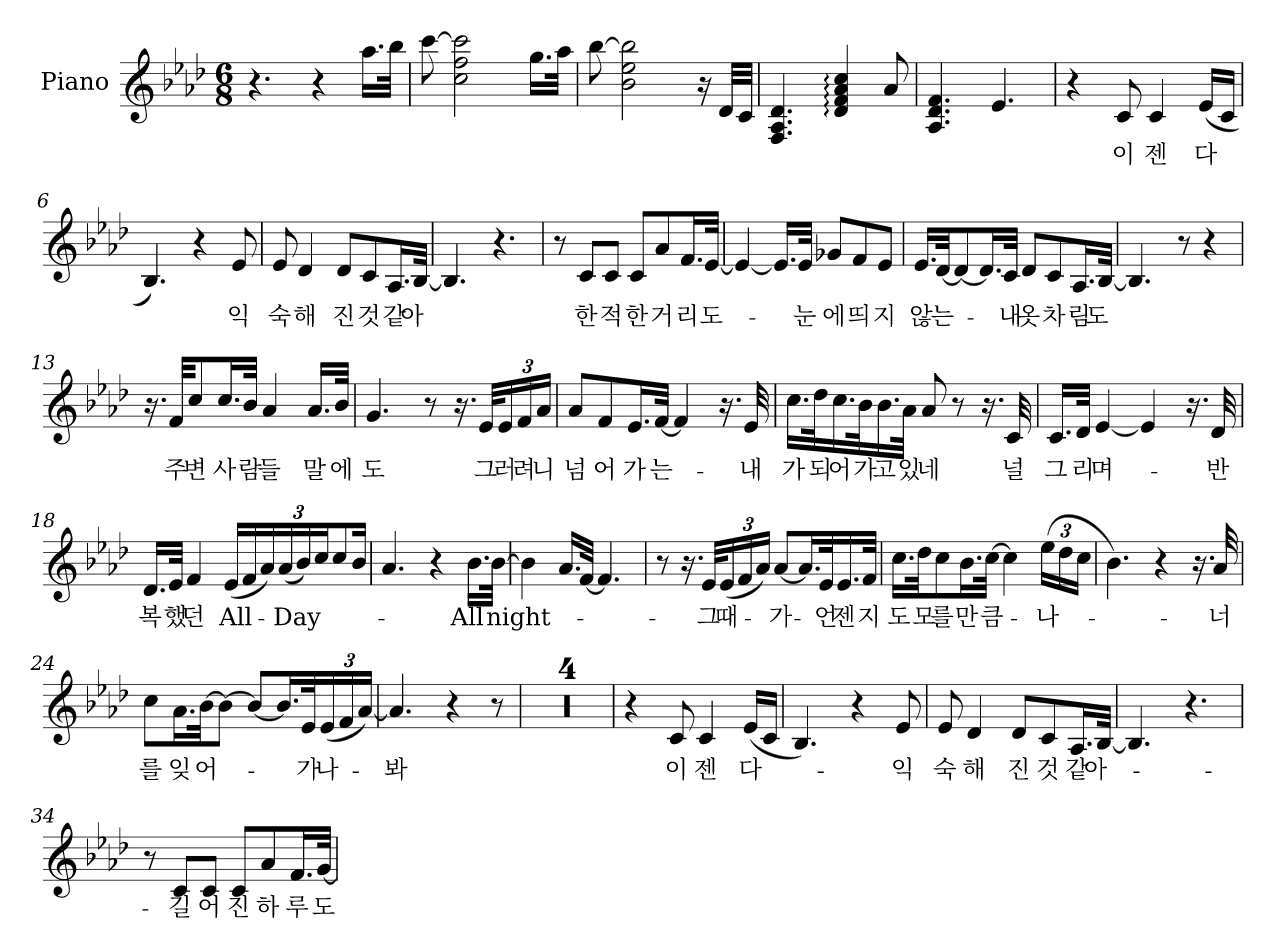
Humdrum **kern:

**kern	**text
*part1	*part1
*staff1	*staff1
*I"Piano	*
*I'Pno.	*
*clefG2	*
*k[b-e-a-d-]	*
*M6/8	*
=	=
4.r	.
4r	.
16.aa-\LL	.
32bb-\JJk	.
=1	=1
[8ccc\	.
2cc\ 2ff\ 2ccc\]	.
16.gg\LL	.
32aa-\JJk	.
=2	=2
[8bb-\	.
2b-\ 2ee-\ 2bb-\]	.
16r	.
32d-/LLL	.
32c/JJJ	.
=3	=3
4.F/ 4.A-/ 4.d-/	.
4d-/: 4f/: 4a-/: 4cc/:	.
8a-/	.
=4	=4
4.A-/ 4.d-/ 4.f/	.
4.e-/	.
!!LO:LB:g=z
=5	=5
4r	.
!	!LO:LY:b
8c/	이
!	!LO:LY:b
4c/	젠
!	!LO:LY:b
(16e-/LL	다
16c/JJ	.
=6	=6
4.B-/)	.
4r	.
!	!LO:LY:b
8e-/	익
=7	=7
!	!LO:LY:b
8e-/	숙
!	!LO:LY:b
4d-/	해
!	!LO:LY:b
8d-/L	진
!	!LO:LY:b
8c/	것
!	!LO:LY:b
16.A-/L	같
!	!LO:LY:b
[32B-/JJk	아
=8	=8
4.B-/]	.
4.r	.
!!LO:LB:g=z
=9	=9
8r	.
!	!LO:LY:b
8c/L	한
!	!LO:LY:b
8c/J	적
!	!LO:LY:b
8c/L	한
!	!LO:LY:b
8a-/	거
!	!LO:LY:b
16.f/L	리
!	!LO:LY:b
[32e-/JJk	도-
=10	=10
4e-/_	.
16.e-/LL]	.
!	!LO:LY:b
32e-/JJk	-눈
!	!LO:LY:b
8g-X/L	에
!	!LO:LY:b
8f/	띄
!	!LO:LY:b
8e-/J	지
=11	=11
!	!LO:LY:b
16.e-/LL	않
!	!LO:LY:b
[32d-/JK	는-
8d-/_	.
16.d-/L]	.
!	!LO:LY:b
32c/JJk	-내
!	!LO:LY:b
8d-/L	옷
!	!LO:LY:b
8c/	차
!	!LO:LY:b
16.A-/L	림
!	!LO:LY:b
[32B-/JJk	도
!!LO:LB:g=z
=12	=12
4.B-/]	.
8r	.
4r	.
=13	=13
16.r	.
!	!LO:LY:b
32f/KKL	주
!	!LO:LY:b
8cc/	변
!	!LO:LY:b
16.cc/L	사
!	!LO:LY:b
32b-/JJk	람
!	!LO:LY:b
4a-/	들
!	!LO:LY:b
16.a-/LL	말
!	!LO:LY:b
32b-/JJk	에
=14	=14
!	!LO:LY:b
4.g/	도
8r	.
16.r	.
!	!LO:LY:b
32e-/KLL	그
*Xbrackettup	*
!	!LO:LY:b
24e-/	러
!	!LO:LY:b
24f/	려
!	!LO:LY:b
24a-/JJ	니
!!LO:LB:g=z
=15	=15
!	!LO:LY:b
8a-/L	넘
!	!LO:LY:b
8f/	어
!	!LO:LY:b
16.e-/L	가
!	!LO:LY:b
[32f/JJk	는-
4f/]	.
16.r	.
!	!LO:LY:b
32e-/	-내
=16	=16
!	!LO:LY:b
16.cc\LL	가
!	!LO:LY:b
32dd-\K	되
!	!LO:LY:b
16.cc\	어
!	!LO:LY:b
32b-\K	가
!	!LO:LY:b
16.b-\	고
!	!LO:LY:b
32a-\JJk	있
!	!LO:LY:b
8a-/	네
8r	.
16.r	.
!	!LO:LY:b
32c/	널
!!LO:LB:g=z
=17	=17
!	!LO:LY:b
16.c/LL	그
!	!LO:LY:b
32d-/JJk	리
!	!LO:LY:b
[4e-/	며-
4e-/]	.
16.r	.
!	!LO:LY:b
32d-/	-반
=18	=18
!	!LO:LY:b
16.d-/LL	복
!	!LO:LY:b
32e-/JJk	했
!	!LO:LY:b
4f/	던
!	!LO:LY:b
(24e-/LL	All-
24f/	.
24a-/)	.
!	!LO:LY:b
(24a-/	-Day-
24b-/)	.
24cc/J	.
12cc/	.
24b-/Jk	.
=19	=19
4.a-/	.
4r	.
!	!LO:LY:b
16.b-\LL	-All
!	!LO:LY:b
[32b-\JJk	night-
!!LO:PB:g=z
=20	=20
4b-\]	.
16.a-/LL	.
[32f/JJk	.
4.f/]	.
=21	=21
8r	.
16.r	.
!	!LO:LY:b
32e-/KLL	-그
!	!LO:LY:b
(24e-/	때--
24f/	.
24a-/JJ)	.
!	!LO:LY:b
[8a-/L	-가-
16.a-/L]	.
!	!LO:LY:b
32e-/K	-언
!	!LO:LY:b
16.e-/	젠
!	!LO:LY:b
32f/JJk	지
=22	=22
!	!LO:LY:b
16.cc\LL	도
!	!LO:LY:b
32dd-\JK	모
!	!LO:LY:b
8cc\	를
!	!LO:LY:b
16.b-\L	만
!	!LO:LY:b
[32cc\JJk	큼-
4cc\]	.
!	!LO:LY:b
(24ee-\LL	-나-
24dd-\	.
24cc\JJ	.
!!LO:LB:g=z
=23	=23
4.b-\)	.
4r	.
16.r	.
!	!LO:LY:b
32a-/	-너
=24	=24
!	!LO:LY:b
8cc\L	를
!	!LO:LY:b
16.a-\L	잊
!	!LO:LY:b
[32b-\JK	어-
8b-\J_	.
8b-/L_	.
16.b-/L]	.
!	!LO:LY:b
32e-/K	-가
!	!LO:LY:b
(24e-/	나-
24f/	.
[24a-/JJ)	.
=25	=25
!	!LO:LY:b
4.a-/]	-봐
4r	.
8r	.
=26	=26
2.r	.
=27	=27
2.r	.
!!LO:LB:g=z
=28	=28
2.r	.
=29	=29
2.r	.
=30	=30
4r	.
!	!LO:LY:b
8c/	이
!	!LO:LY:b
4c/	젠
!	!LO:LY:b
(16e-/LL	다-
16c/JJ	.
=31	=31
4.B-/)	.
4r	.
!	!LO:LY:b
8e-/	-익
=32	=32
!	!LO:LY:b
8e-/	숙
!	!LO:LY:b
4d-/	해
!	!LO:LY:b
8d-/L	진
!	!LO:LY:b
8c/	것
!	!LO:LY:b
16.A-/L	같
!	!LO:LY:b
[32B-/JJk	아-
!!LO:LB:g=z
=33	=33
4.B-/]	.
4.r	.
=34	=34
8r	.
!	!LO:LY:b
8c/L	-길
!	!LO:LY:b
8c/J	어
!	!LO:LY:b
8c/L	진
!	!LO:LY:b
8a-/	하
!	!LO:LY:b
16.f/L	루
!	!LO:LY:b
[32g/JJk	도-
=	=
*-	*-
